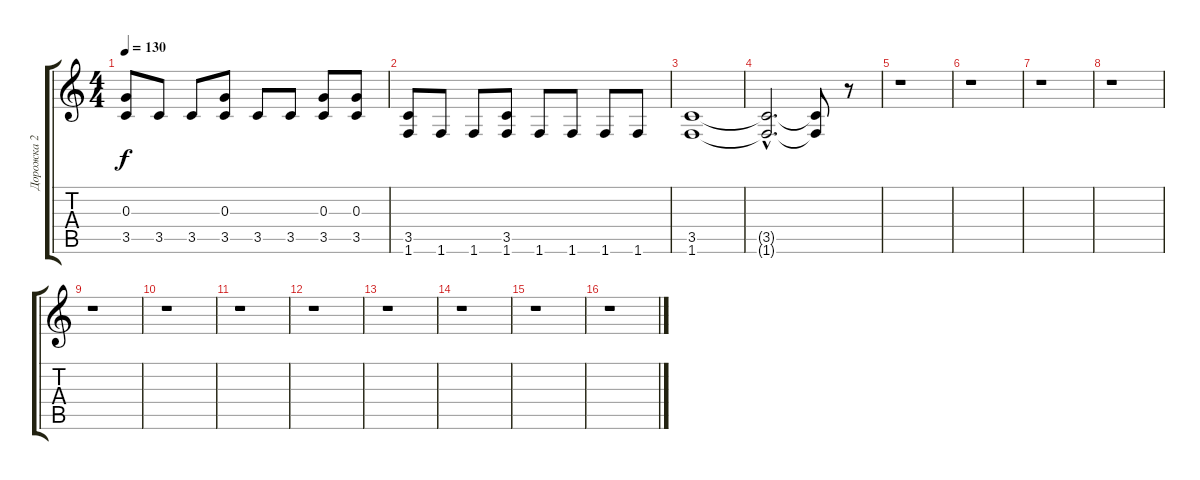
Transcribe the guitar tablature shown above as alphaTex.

\track ("Дорожка 2" "Дорожка 2") {instrument distortionguitar}
\staff {score tabs}
\tuning (E4 B3 G3 D3 A2 E2) {hide}
\ts (4 4)
\tempo 130
\clef g2
\ks c
(0.3 3.5).8{dy f} 3.5.8 3.5.8 (0.3 3.5).8 3.5.8 3.5.8 (0.3 3.5).8 (0.3 3.5).8 |
(3.5 1.6).8 1.6.8 1.6.8 (3.5 1.6).8 1.6.8 1.6.8 1.6.8 1.6.8 |
(3.5 1.6).1 |
(3.5{hac t} 1.6{hac t}).2{d} (3.5{t} 1.6{t}).8 r.8 |
r.1 |
r.1 |
r.1 |
r.1 |
r.1 |
r.1 |
r.1 |
r.1 |
r.1 |
r.1 |
r.1 |
r.1
